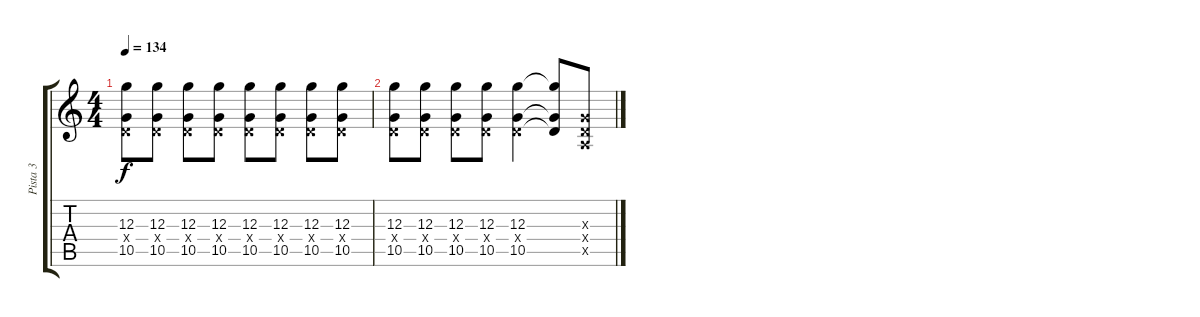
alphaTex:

\track ("Pista 3" "Pista 3") {instrument distortionguitar}
\staff {score tabs}
\tuning (E4 B3 G3 D3 A2 E2) {hide}
\ts (4 4)
\tempo 134
\clef g2
\ks c
(12.3 0.4{x} 10.5).8{dy f} (12.3 0.4{x} 10.5).8 (12.3 0.4{x} 10.5).8 (12.3 0.4{x} 10.5).8 (12.3 0.4{x} 10.5).8 (12.3 0.4{x} 10.5).8 (12.3 0.4{x} 10.5).8 (12.3 0.4{x} 10.5).8 |
(12.3 0.4{x} 10.5).8 (12.3 0.4{x} 10.5).8 (12.3 0.4{x} 10.5).8 (12.3 0.4{x} 10.5).8 (12.3 0.4{x} 10.5).4 (12.3{t} 0.4{t} 10.5{t}).8 (0.3{x} 0.4{x} 0.5{x}).8
